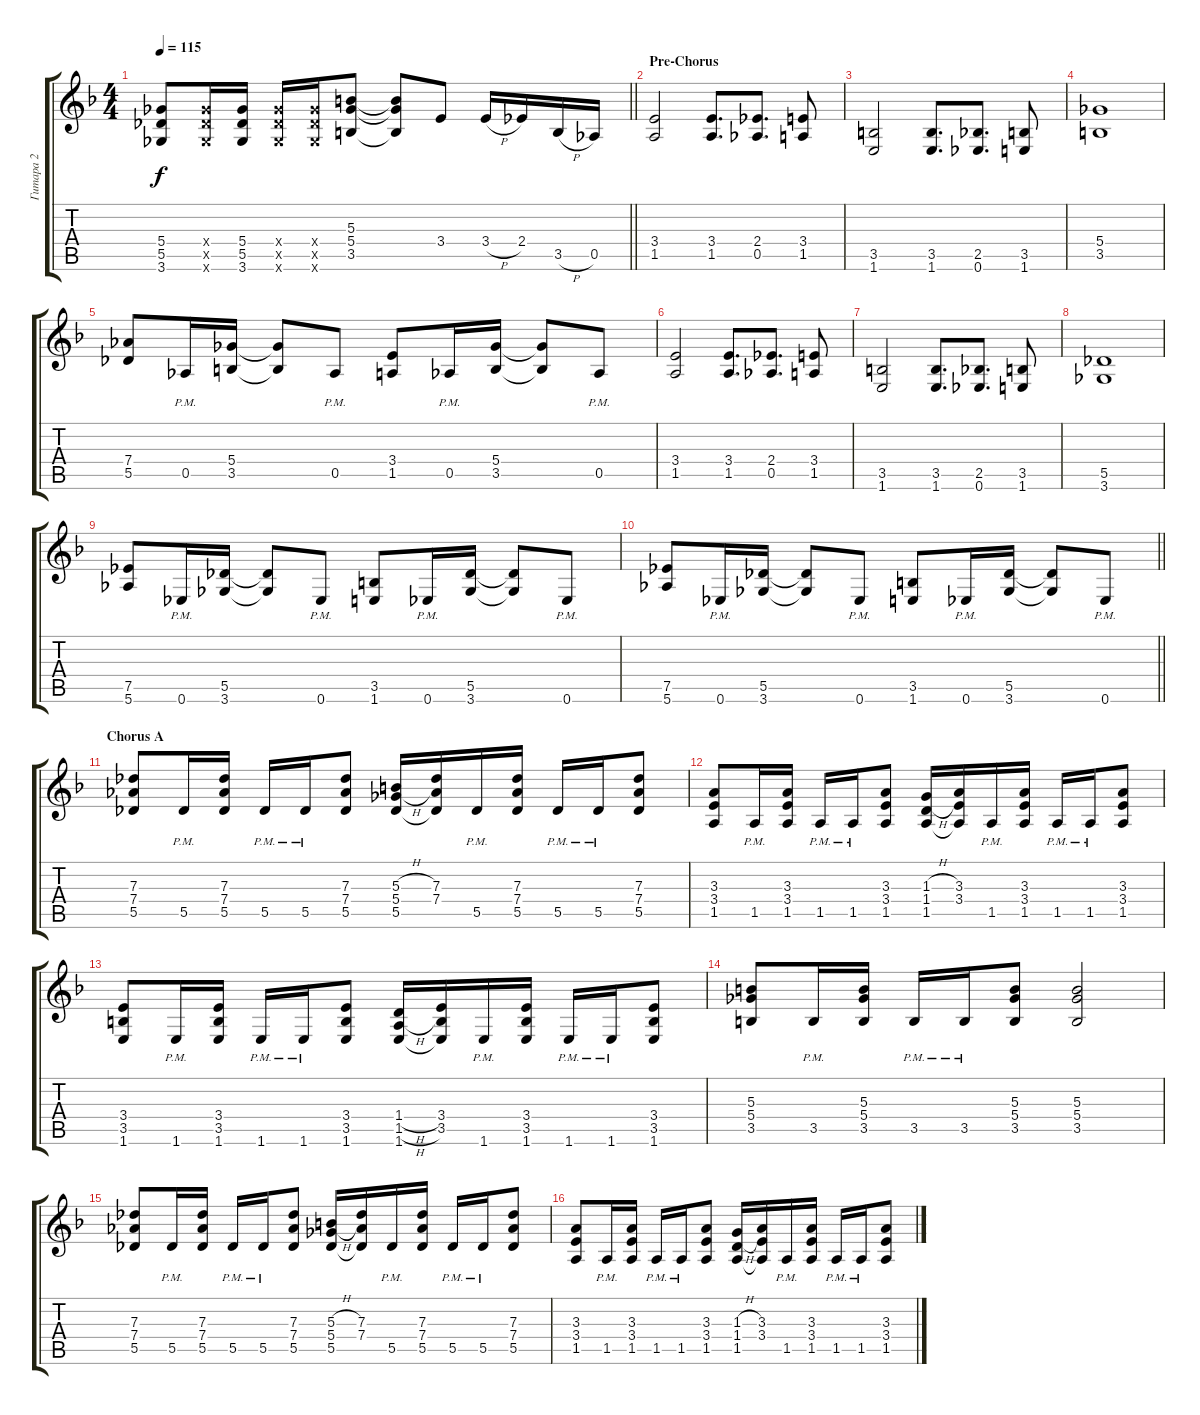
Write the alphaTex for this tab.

\track ("Гитара 2" "Гитара 2") {instrument distortionguitar}
\staff {score tabs}
\tuning (Eb4 Bb3 Gb3 Db3 Ab2 Eb2) {hide}
\ts (4 4)
\tempo 115
\clef g2
\barLineRight lightlight
\ks dminor
(5.4 5.5 3.6).8{dy f} (5.4{x} 5.5{x} 3.6{x}).16 (5.4 5.5 3.6).16 (5.4{x} 5.5{x} 3.6{x}).16 (5.4{x} 5.5{x} 3.6{x}).16 (5.3 5.4 3.5).8 (5.3{t} 5.4{t} 3.5{t}).8 3.4.8 3.4{h}.16 2.4.16 3.5{h}.16 0.5.16 |
\section ("" "Pre-Chorus")
(3.4 1.5).2 (3.4 1.5).8{d} (2.4 0.5).8{d} (3.4 1.5).8 |
(3.5 1.6).2 (3.5 1.6).8{d} (2.5 0.6).8{d} (3.5 1.6).8 |
(5.4 3.5).1 |
(7.4 5.5).8 0.5{pm}.16 (5.4 3.5).16 (5.4{t} 3.5{t}).8 0.5{pm}.8 (3.4 1.5).8 0.5{pm}.16 (5.4 3.5).16 (5.4{t} 3.5{t}).8 0.5{pm}.8 |
(3.4 1.5).2 (3.4 1.5).8{d} (2.4 0.5).8{d} (3.4 1.5).8 |
(3.5 1.6).2 (3.5 1.6).8{d} (2.5 0.6).8{d} (3.5 1.6).8 |
(5.5 3.6).1 |
(7.5 5.6).8 0.6{pm}.16 (5.5 3.6).16 (5.5{t} 3.6{t}).8 0.6{pm}.8 (3.5 1.6).8 0.6{pm}.16 (5.5 3.6).16 (5.5{t} 3.6{t}).8 0.6{pm}.8 |
\barLineRight lightlight
(7.5 5.6).8 0.6{pm}.16 (5.5 3.6).16 (5.5{t} 3.6{t}).8 0.6{pm}.8 (3.5 1.6).8 0.6{pm}.16 (5.5 3.6).16 (5.5{t} 3.6{t}).8 0.6{pm}.8 |
\section ("" "Chorus A")
(7.3 7.4 5.5).8 5.5{pm}.16 (7.3 7.4 5.5).16 5.5{pm}.16 5.5{pm}.16 (7.3 7.4 5.5).8 (5.3{h} 5.4{h} 5.5).16 (7.3 7.4 5.5{t}).16 5.5{pm}.16 (7.3 7.4 5.5).16 5.5{pm}.16 5.5{pm}.16 (7.3 7.4 5.5).8 |
(3.3 3.4 1.5).8 1.5{pm}.16 (3.3 3.4 1.5).16 1.5{pm}.16 1.5{pm}.16 (3.3 3.4 1.5).8 (1.3{h} 1.4{h} 1.5).16 (3.3 3.4 1.5{t}).16 1.5{pm}.16 (3.3 3.4 1.5).16 1.5{pm}.16 1.5{pm}.16 (3.3 3.4 1.5).8 |
(3.4 3.5 1.6).8 1.6{pm}.16 (3.4 3.5 1.6).16 1.6{pm}.16 1.6{pm}.16 (3.4 3.5 1.6).8 (1.4{h} 1.5{h} 1.6).16 (3.4 3.5 1.6{t}).16 1.6{pm}.16 (3.4 3.5 1.6).16 1.6{pm}.16 1.6{pm}.16 (3.4 3.5 1.6).8 |
(5.3 5.4 3.5).8 3.5{pm}.16 (5.3 5.4 3.5).16 3.5{pm}.16 3.5{pm}.16 (5.3 5.4 3.5).8 (5.3 5.4 3.5).2 |
(7.3 7.4 5.5).8 5.5{pm}.16 (7.3 7.4 5.5).16 5.5{pm}.16 5.5{pm}.16 (7.3 7.4 5.5).8 (5.3{h} 5.4{h} 5.5).16 (7.3 7.4 5.5{t}).16 5.5{pm}.16 (7.3 7.4 5.5).16 5.5{pm}.16 5.5{pm}.16 (7.3 7.4 5.5).8 |
(3.3 3.4 1.5).8 1.5{pm}.16 (3.3 3.4 1.5).16 1.5{pm}.16 1.5{pm}.16 (3.3 3.4 1.5).8 (1.3{h} 1.4{h} 1.5).16 (3.3 3.4 1.5{t}).16 1.5{pm}.16 (3.3 3.4 1.5).16 1.5{pm}.16 1.5{pm}.16 (3.3 3.4 1.5).8
